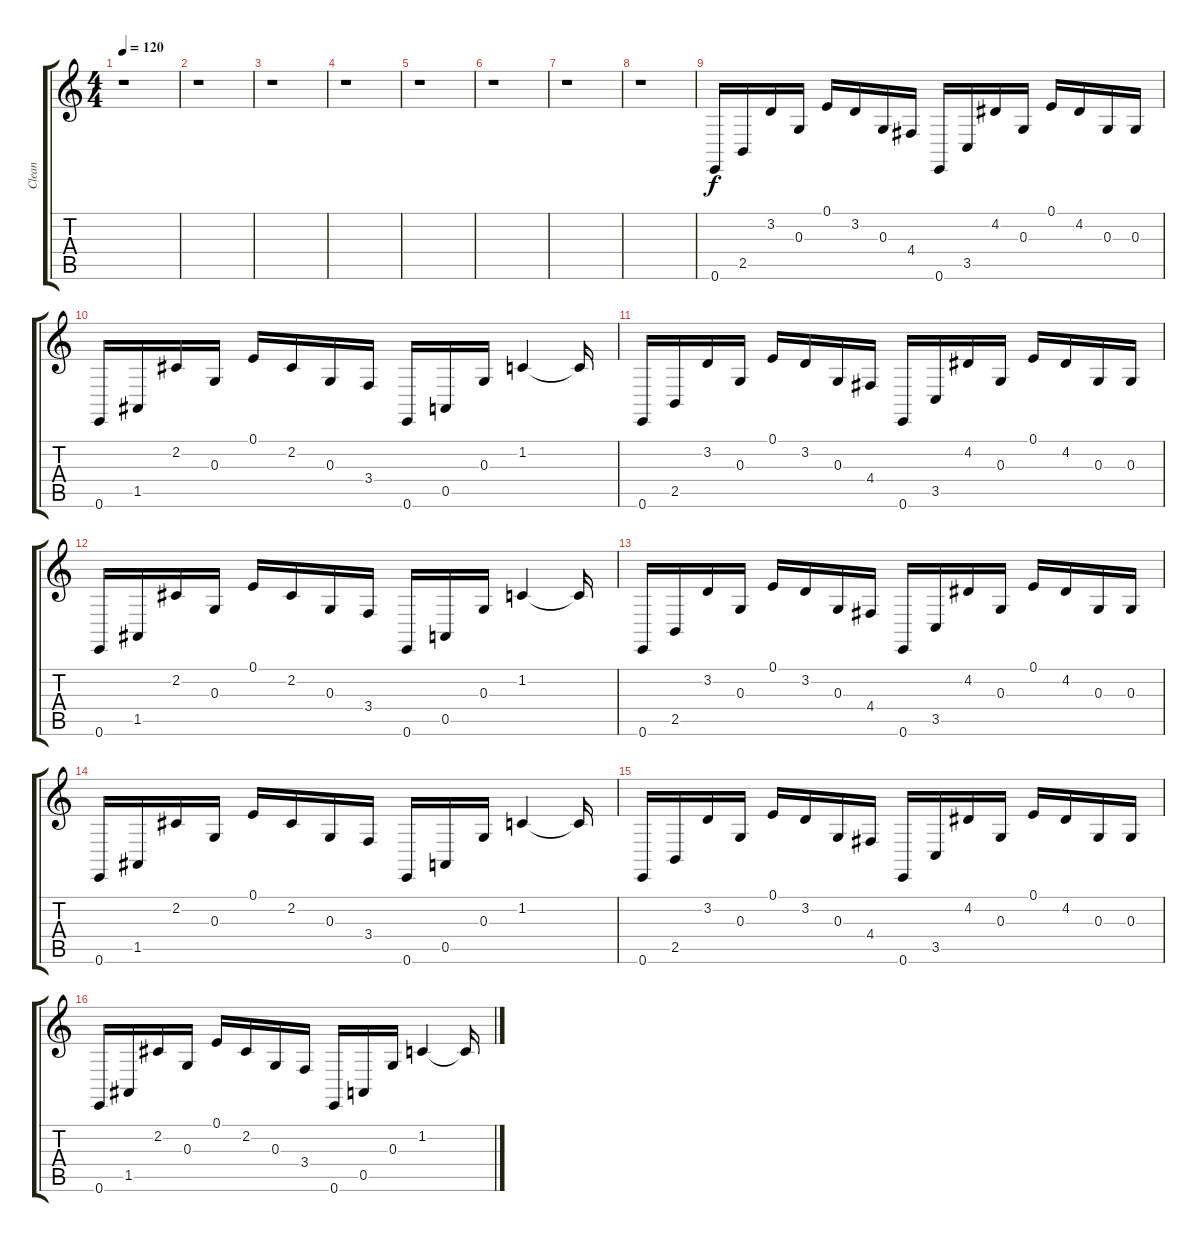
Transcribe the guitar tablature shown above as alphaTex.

\track ("Clean" "Clean") {instrument voiceoohs}
\staff {score tabs}
\tuning (E4 B3 G3 D3 A2 E2) {hide}
\ts (4 4)
\tempo 120
\clef g2
\ks c
r.1{dy f instrument voiceoohs} |
r.1 |
r.1 |
r.1 |
r.1 |
r.1 |
r.1 |
r.1 |
0.6.16 2.5.16 3.2.16 0.3.16 0.1.16 3.2.16 0.3.16 4.4.16 0.6.16 3.5.16 4.2.16 0.3.16 0.1.16 4.2.16 0.3.16 0.3.16 |
0.6.16 1.5.16 2.2.16 0.3.16 0.1.16 2.2.16 0.3.16 3.4.16 0.6.16 0.5.16 0.3.16 1.2.4 1.2{t}.16 |
0.6.16 2.5.16 3.2.16 0.3.16 0.1.16 3.2.16 0.3.16 4.4.16 0.6.16 3.5.16 4.2.16 0.3.16 0.1.16 4.2.16 0.3.16 0.3.16 |
0.6.16 1.5.16 2.2.16 0.3.16 0.1.16 2.2.16 0.3.16 3.4.16 0.6.16 0.5.16 0.3.16 1.2.4 1.2{t}.16 |
0.6.16 2.5.16 3.2.16 0.3.16 0.1.16 3.2.16 0.3.16 4.4.16 0.6.16 3.5.16 4.2.16 0.3.16 0.1.16 4.2.16 0.3.16 0.3.16 |
0.6.16 1.5.16 2.2.16 0.3.16 0.1.16 2.2.16 0.3.16 3.4.16 0.6.16 0.5.16 0.3.16 1.2.4 1.2{t}.16 |
0.6.16 2.5.16 3.2.16 0.3.16 0.1.16 3.2.16 0.3.16 4.4.16 0.6.16 3.5.16 4.2.16 0.3.16 0.1.16 4.2.16 0.3.16 0.3.16 |
0.6.16 1.5.16 2.2.16 0.3.16 0.1.16 2.2.16 0.3.16 3.4.16 0.6.16 0.5.16 0.3.16 1.2.4 1.2{t}.16
